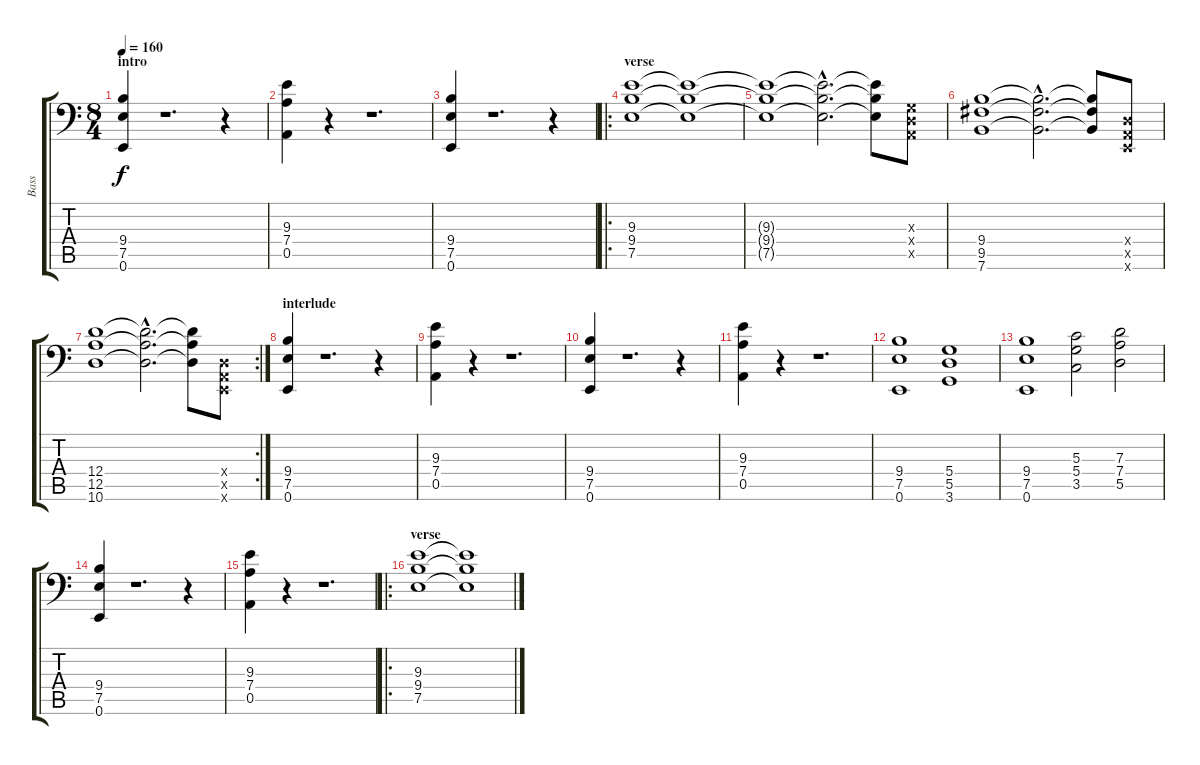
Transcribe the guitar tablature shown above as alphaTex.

\track ("Bass" "Bass") {instrument electricbassfinger}
\staff {score tabs}
\tuning (E3 B2 G2 D2 A1 E1) {hide}
\ts (8 4)
\section ("" "intro")
\tempo 160
\clef f4
\ks c
(9.4 7.5 0.6).4{dy f instrument electricbassfinger} r.1{d} r.4 |
(9.3 7.4 0.5).4 r.4 r.1{d} |
(9.4 7.5 0.6).4 r.1{d} r.4 |
\ro
\section ("" "verse")
(9.3 9.4 7.5).1 (9.3{t} 9.4{t} 7.5{t}).1 |
(9.3{t} 9.4{t} 7.5{t}).1 (9.3{hac t} 9.4{hac t} 7.5{hac t}).2{d} (9.3{t} 9.4{t} 7.5{t}).8 (0.3{x} 0.4{x} 0.5{x}).8 |
(9.4 9.5 7.6).1 (9.4{hac t} 9.5{hac t} 7.6{hac t}).2{d} (9.4{t} 9.5{t} 7.6{t}).8 (0.4{x} 0.5{x} 0.6{x}).8 |
\rc 2
(12.4 12.5 10.6).1 (12.4{hac t} 12.5{hac t} 10.6{hac t}).2{d} (12.4{t} 12.5{t} 10.6{t}).8 (0.4{x} 0.5{x} 0.6{x}).8 |
\section ("" "interlude")
(9.4 7.5 0.6).4 r.1{d} r.4 |
(9.3 7.4 0.5).4 r.4 r.1{d} |
(9.4 7.5 0.6).4 r.1{d} r.4 |
(9.3 7.4 0.5).4 r.4 r.1{d} |
(9.4 7.5 0.6).1 (5.4 5.5 3.6).1 |
(9.4 7.5 0.6).1 (5.3 5.4 3.5).2 (7.3 7.4 5.5).2 |
(9.4 7.5 0.6).4 r.1{d} r.4 |
(9.3 7.4 0.5).4 r.4 r.1{d} |
\ro
\section ("" "verse")
(9.3 9.4 7.5).1 (9.3{t} 9.4{t} 7.5{t}).1
